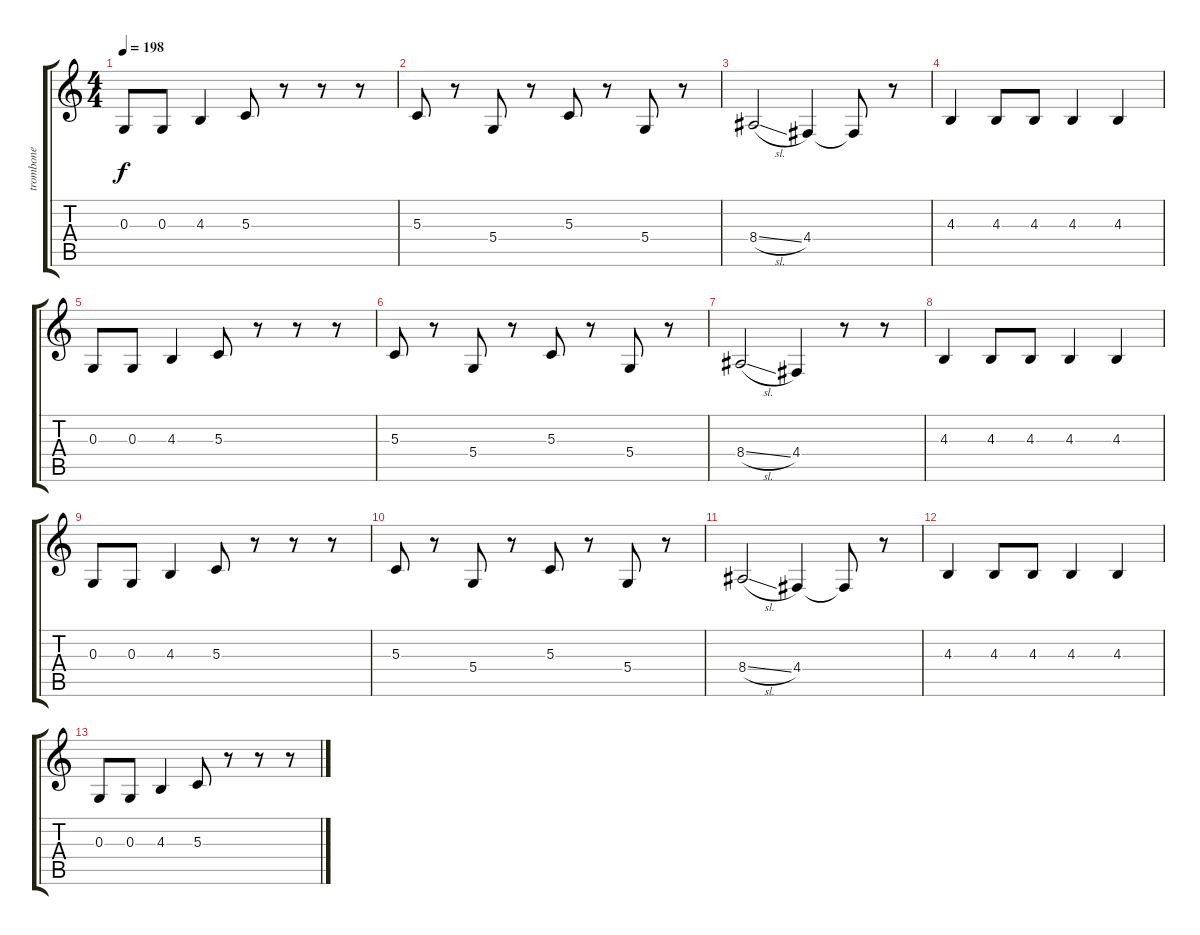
\track ("trombone" "trombone") {instrument trombone}
\staff {score tabs}
\tuning (E4 B3 G3 D3 A2 E2) {hide}
\ts (4 4)
\tempo 198
\clef g2
\ks c
0.3.8{dy f} 0.3.8 4.3.4 5.3.8 r.8 r.8 r.8 |
5.3.8 r.8 5.4.8 r.8 5.3.8 r.8 5.4.8 r.8 |
8.4{sl}.2 4.4.4 4.4{t}.8 r.8 |
4.3.4 4.3.8 4.3.8 4.3.4 4.3.4 |
0.3.8 0.3.8 4.3.4 5.3.8 r.8 r.8 r.8 |
5.3.8 r.8 5.4.8 r.8 5.3.8 r.8 5.4.8 r.8 |
8.4{sl}.2 4.4.4 r.8 r.8 |
4.3.4 4.3.8 4.3.8 4.3.4 4.3.4 |
0.3.8 0.3.8 4.3.4 5.3.8 r.8 r.8 r.8 |
5.3.8 r.8 5.4.8 r.8 5.3.8 r.8 5.4.8 r.8 |
8.4{sl}.2 4.4.4 4.4{t}.8 r.8 |
4.3.4 4.3.8 4.3.8 4.3.4 4.3.4 |
0.3.8 0.3.8 4.3.4 5.3.8 r.8 r.8 r.8
